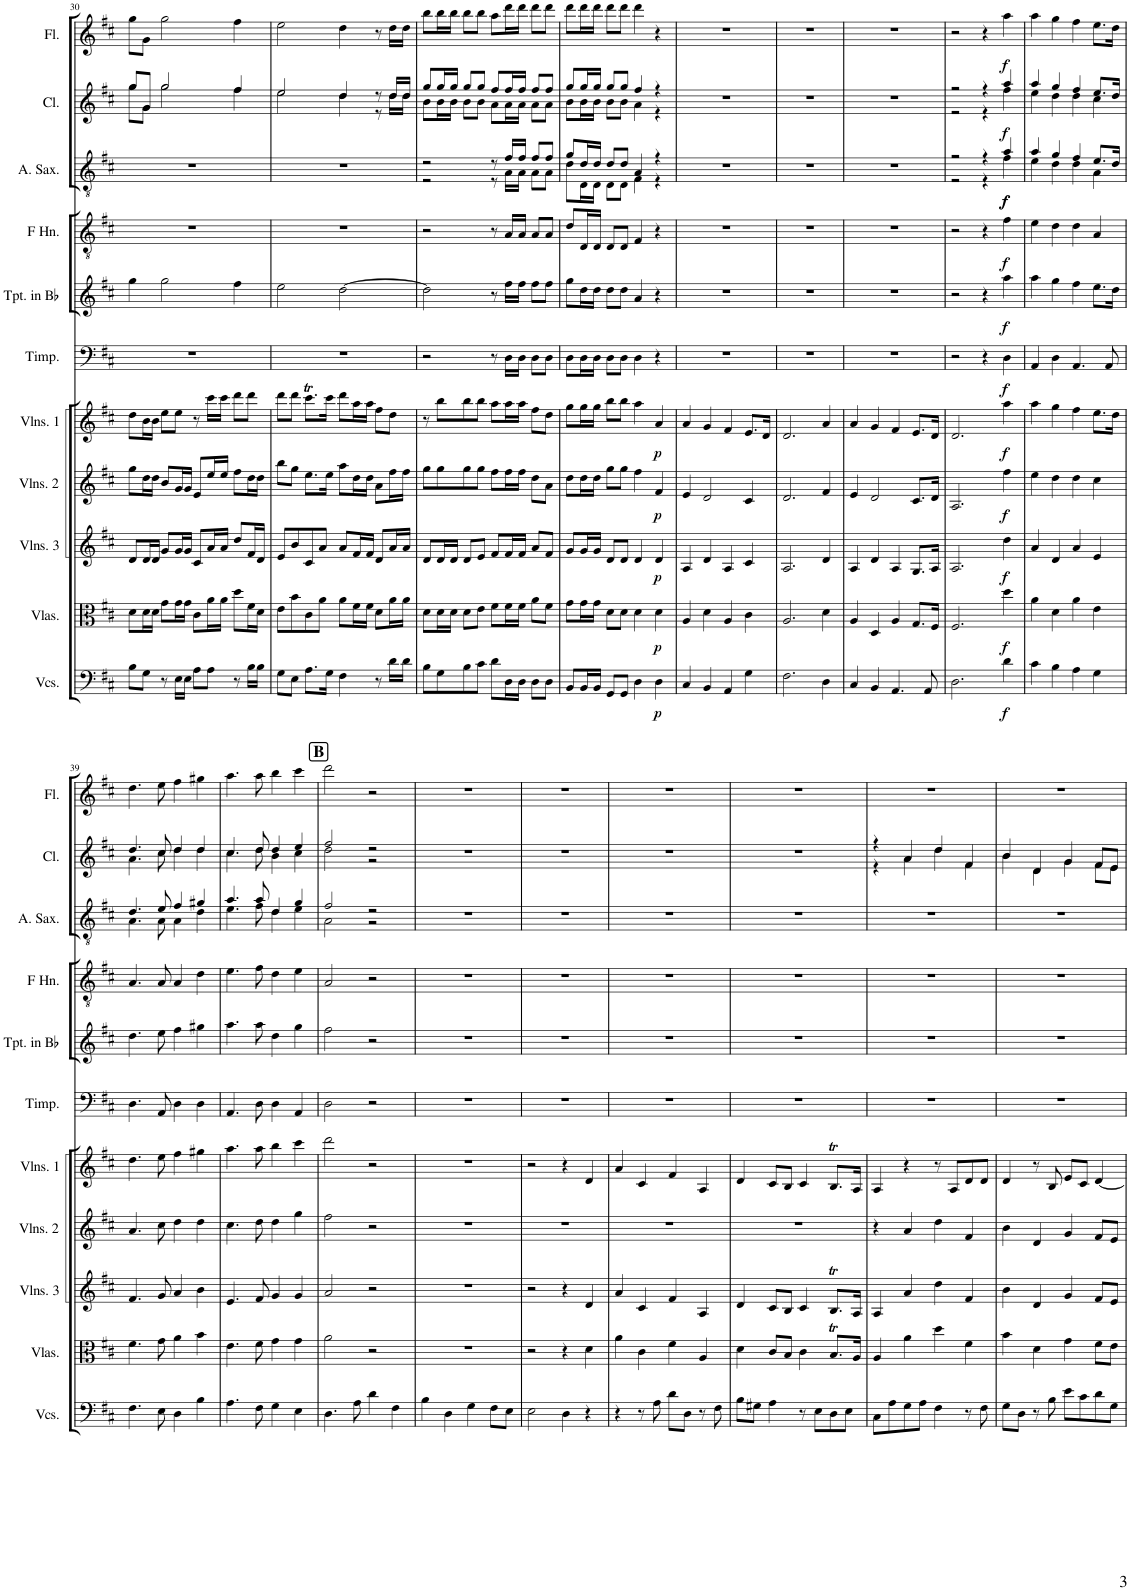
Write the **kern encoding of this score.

**kern	**dynam	**kern	**dynam	**kern	**dynam	**kern	**dynam	**kern	**dynam	**kern	**dynam	**kern	**dynam	**kern	**dynam	**kern	**dynam	**kern	**dynam	**kern	**dynam	**kern	**dynam
*part12	*part12	*part11	*part11	*part10	*part10	*part9	*part9	*part8	*part8	*part7	*part7	*part6	*part6	*part5	*part5	*part4	*part4	*part3	*part3	*part2	*part2	*part1	*part1
*staff12	*staff12	*staff11	*staff11	*staff10	*staff10	*staff9	*staff9	*staff8	*staff8	*staff7	*staff7	*staff6	*staff6	*staff5	*staff5	*staff4	*staff4	*staff3	*staff3	*staff2	*staff2	*staff1	*staff1
*I"Violoncellos	*	*I"Violas	*	*I"Violins 3	*	*I"Violins 2	*	*I"Violins 1	*	*I"Timpani	*	*I"Trumpet in Bb	*	*I"Trumpet	*	*I"Horn in F	*	*I"Alto Saxophone	*	*I"Clarinet	*	*I"Flute	*
*I'Vcs.	*	*I'Vlas.	*	*I'Vlns. 3	*	*I'Vlns. 2	*	*I'Vlns. 1	*	*I'Timp.	*	*I'Tpt. in Bb	*	*I'Tpt.	*	*	*	*I'A. Sax.	*	*I'Cl.	*	*I'Fl.	*
!!LO:PB:g=z
*clefF4	*	*clefC3	*	*clefG2	*	*clefG2	*	*clefG2	*	*clefF4	*	*clefG2	*	*clefG2	*	*clefGv2	*	*clefGv2	*	*clefG2	*	*clefG2	*
*	*	*	*	*	*	*	*	*	*	*	*	*Trd1c2	*	*Trd1c2	*	*Trd4c7	*	*Trd5c9	*	*Trd1c2	*	*	*
*k[f#c#]	*	*k[f#c#]	*	*k[f#c#]	*	*k[f#c#]	*	*k[f#c#]	*	*k[f#c#]	*	*k[f#c#]	*	*k[f#c#]	*	*k[f#c#]	*	*k[f#c#]	*	*k[f#c#]	*	*k[f#c#]	*
*M4/4	*	*M4/4	*	*M4/4	*	*M4/4	*	*M4/4	*	*M4/4	*	*M4/4	*	*M4/4	*	*M4/4	*	*M4/4	*	*M4/4	*	*M4/4	*
*met(c)	*	*met(c)	*	*met(c)	*	*met(c)	*	*met(c)	*	*met(c)	*	*met(c)	*	*met(c)	*	*met(c)	*	*met(c)	*	*met(c)	*	*met(c)	*
=30	=30	=30	=30	=30	=30	=30	=30	=30	=30	=30	=30	=30	=30	=30	=30	=30	=30	=30	=30	=30	=30	=30	=30
*	*	*	*	*	*	*	*	*	*	*	*	*	*	*	*	*	*	*	*	*^	*	*	*
8B\L	.	8d\L	.	8d/L	.	8gg\L	.	8dd\L	.	1r	.	4gg\	.	4gg	.	1r	.	1r	.	8gg/L	8gg\L	.	8gg\L	.
8G\J	.	16d\L	.	16d/L	.	16dd\L	.	16b\L	.	.	.	.	.	.	.	.	.	.	.	8g/J	8g\J	.	8g\J	.
.	.	16d\JJ	.	16d/JJ	.	16dd\JJ	.	16b\JJ	.	.	.	.	.	.	.	.	.	.	.	.	.	.	.	.
8r	.	8g\L	.	8g/L	.	8b/L	.	8ee\L	.	.	.	2gg\	.	2gg	.	.	.	.	.	2gg/	2gg\	.	2gg\	.
16E\LL	.	16g\L	.	16g/L	.	16g/L	.	8ee\J	.	.	.	.	.	.	.	.	.	.	.	.	.	.	.	.
16E\JJ	.	16g\JJ	.	16g/JJ	.	16g/JJ	.	.	.	.	.	.	.	.	.	.	.	.	.	.	.	.	.	.
8A\L	.	8c#\L	.	8c#/L	.	8e/L	.	8r	.	.	.	.	.	.	.	.	.	.	.	.	.	.	.	.
8A\J	.	16a\L	.	16a/L	.	16ee/L	.	16ccc#\LL	.	.	.	.	.	.	.	.	.	.	.	.	.	.	.	.
.	.	16a\JJ	.	16a/JJ	.	16ee/JJ	.	16ccc#\JJ	.	.	.	.	.	.	.	.	.	.	.	.	.	.	.	.
8r	.	8dd\L	.	8dd/L	.	8ff#\L	.	8ddd\L	.	.	.	4ff#\	.	4ff#	.	.	.	.	.	4ff#/	4ff#\	.	4ff#\	.
16B\LL	.	16f#\L	.	16f#/L	.	16dd\L	.	8ddd\J	.	.	.	.	.	.	.	.	.	.	.	.	.	.	.	.
16B\JJ	.	16d\JJ	.	16d/JJ	.	16dd\JJ	.	.	.	.	.	.	.	.	.	.	.	.	.	.	.	.	.	.
=31	=31	=31	=31	=31	=31	=31	=31	=31	=31	=31	=31	=31	=31	=31	=31	=31	=31	=31	=31	=31	=31	=31	=31	=31
8G\L	.	8e\L	.	8e/L	.	8bb\L	.	8ddd\L	.	1r	.	2ee\	.	2ee	.	1r	.	1r	.	2ee/	2ee\	.	2ee\	.
8E\J	.	8b\	.	8b/	.	8gg\J	.	8ddd\J	.	.	.	.	.	.	.	.	.	.	.	.	.	.	.	.
8.A\L	.	8c#\	.	8c#/	.	8.ee\L	.	8.ccc#t\L	.	.	.	.	.	.	.	.	.	.	.	.	.	.	.	.
.	.	8a\J	.	8a/J	.	.	.	.	.	.	.	.	.	.	.	.	.	.	.	.	.	.	.	.
16G\Jk	.	.	.	.	.	16ee\Jk	.	16ccc#\Jk	.	.	.	.	.	.	.	.	.	.	.	.	.	.	.	.
4F#\	.	8a\L	.	8a/L	.	8aa\L	.	8ddd\L	.	.	.	[2dd\	.	[2dd	.	.	.	.	.	4dd/	4dd\	.	4dd\	.
.	.	16f#\L	.	16f#/L	.	16dd\L	.	16aa\L	.	.	.	.	.	.	.	.	.	.	.	.	.	.	.	.
.	.	16f#\JJ	.	16f#/JJ	.	16dd\JJ	.	16aa\JJ	.	.	.	.	.	.	.	.	.	.	.	.	.	.	.	.
8r	.	8d\L	.	8d/L	.	8a\L	.	8ff#\L	.	.	.	.	.	.	.	.	.	.	.	8r	8r	.	8r	.
16d\LL	.	16a\L	.	16a/L	.	16ff#\L	.	8dd\J	.	.	.	.	.	.	.	.	.	.	.	16dd/LL	16dd\LL	.	16dd\LL	.
16d\JJ	.	16a\JJ	.	16a/JJ	.	16ff#\JJ	.	.	.	.	.	.	.	.	.	.	.	.	.	16dd/JJ	16dd\JJ	.	16dd\JJ	.
=32	=32	=32	=32	=32	=32	=32	=32	=32	=32	=32	=32	=32	=32	=32	=32	=32	=32	=32	=32	=32	=32	=32	=32	=32
*	*	*	*	*	*	*	*	*	*	*	*	*	*	*^	*	*	*	*	*	*	*	*	*	*
!	!	!	!	!	!	!	!	!	!	!	!	!	!	!	!LO:N:vis=2	!	!	!	!	!	!	!	!	!	!
*	*	*	*	*	*	*	*	*	*	*	*	*	*	*	*	*	*	*	*^	*	*	*	*	*	*
8B\L	.	8d\L	.	8d/L	.	8gg\L	.	8r	.	2r	.	2dd\]	.	2dd]	8%5r	.	2r	.	2r	2r	.	8gg/L	8b\L	.	8bb\L	.
8G\	.	16d\L	.	16d/L	.	8gg\	.	8bb\L	.	.	.	.	.	.	.	.	.	.	.	.	.	16gg/L	16b\L	.	16bb\L	.
.	.	16d\JJ	.	16d/JJ	.	.	.	.	.	.	.	.	.	.	.	.	.	.	.	.	.	16gg/JJ	16b\JJ	.	16bb\JJ	.
8B\	.	8d\L	.	8d/L	.	8gg\	.	8bb\	.	.	.	.	.	.	.	.	.	.	.	.	.	8gg/L	8b\L	.	8bb\L	.
8c#\J	.	8e\J	.	8e/J	.	8gg\J	.	8bb\J	.	.	.	.	.	.	.	.	.	.	.	.	.	8gg/J	8b\J	.	8bb\J	.
8d\L	.	8f#\L	.	8f#/L	.	8ff#\L	.	8aa\L	.	8r	.	8r	.	8r	.	.	8r	.	8r	8r	.	8ff#/L	8a\L	.	8aa\L	.
16D\L	.	16f#\L	.	16f#/L	.	16ff#\L	.	16aa\L	.	16D\LL	.	16ff#\LL	.	16ff#\LL	16a/LL	.	16A/LL	.	16f#/LL	16A\LL	.	16ff#/L	16a\L	.	16ddd\L	.
16D\JJ	.	16f#\JJ	.	16f#/JJ	.	16ff#\JJ	.	16aa\JJ	.	16D\JJ	.	16ff#\JJ	.	16ff#\JJ	16a/JJ	.	16A/JJ	.	16f#/JJ	16A\JJ	.	16ff#/JJ	16a\JJ	.	16ddd\JJ	.
8D\L	.	8a\L	.	8a/L	.	8dd\L	.	8ff#\L	.	8D\L	.	8ff#\L	.	8ff#\L	8a/L	.	8A/L	.	8f#/L	8A\L	.	8ff#/L	8a\L	.	8ddd\L	.
8D\J	.	8f#\J	.	8f#/J	.	8a\J	.	8dd\J	.	8D\J	.	8ff#\J	.	8ff#\J	8a/J	.	8A/J	.	8f#/J	8A\J	.	8ff#/J	8a\J	.	8ddd\J	.
=33	=33	=33	=33	=33	=33	=33	=33	=33	=33	=33	=33	=33	=33	=33	=33	=33	=33	=33	=33	=33	=33	=33	=33	=33	=33	=33
8BB/L	.	8g\L	.	8g/L	.	8dd\L	.	8gg\L	.	8D\L	.	8gg\L	.	8gg\L	8dd/L	.	8d/L	.	8g/L	8d\L	.	8gg/L	8b\L	.	8ddd\L	.
16BB/L	.	16g\L	.	16g/L	.	16dd\L	.	16gg\L	.	16D\L	.	16dd\L	.	16dd\L	16d/L	.	16D/L	.	16d/L	16D\L	.	16gg/L	16b\L	.	16ddd\L	.
16BB/JJ	.	16g\JJ	.	16g/JJ	.	16dd\JJ	.	16gg\JJ	.	16D\JJ	.	16dd\JJ	.	16dd\JJ	16d/JJ	.	16D/JJ	.	16d/JJ	16D\JJ	.	16gg/JJ	16b\JJ	.	16ddd\JJ	.
8GG/L	.	8d\L	.	8d/L	.	8gg\L	.	8bb\L	.	8D\L	.	8dd\L	.	8dd\L	8d/L	.	8D/L	.	8d/L	8D\L	.	8gg/L	8b\L	.	8ddd\L	.
8GG/J	.	8d\J	.	8d/J	.	8gg\J	.	8bb\J	.	8D\J	.	8dd\J	.	8dd\J	8d/J	.	8D/J	.	8d/J	8D\J	.	8gg/J	8b\J	.	8ddd\J	.
4D\	.	4d\	.	4d/	.	4ff#\	.	4aa\	.	4D\	.	4a/	.	4a	4f#	.	4F#/	.	4A/	4F#\	.	4ff#/	4a\	.	4ddd\	.
!	!LO:DY:b	!	!LO:DY:b	!	!LO:DY:b	!	!LO:DY:b	!	!LO:DY:b	!	!	!	!	!	!	!	!	!	!	!	!	!	!	!	!	!
4D\	p	4d\	p	4d/	p	4f#/	p	4a/	p	4r	.	4r	.	4r	4r	.	4r	.	4r	4r	.	4r	4r	.	4r	.
*	*	*	*	*	*	*	*	*	*	*	*	*	*	*	*	*	*	*	*v	*v	*	*	*	*	*	*
*	*	*	*	*	*	*	*	*	*	*	*	*	*	*v	*v	*	*	*	*	*	*v	*v	*	*	*
=34	=34	=34	=34	=34	=34	=34	=34	=34	=34	=34	=34	=34	=34	=34	=34	=34	=34	=34	=34	=34	=34	=34	=34
4C#/	.	4A/	.	4A/	.	4e/	.	4a/	.	1r	.	1r	.	1r	.	1r	.	1r	.	1r	.	1r	.
4BB/	.	4d\	.	4d/	.	2d/	.	4g/	.	.	.	.	.	.	.	.	.	.	.	.	.	.	.
4AA/	.	4A/	.	4A/	.	.	.	4f#/	.	.	.	.	.	.	.	.	.	.	.	.	.	.	.
4G\	.	4c#\	.	4c#/	.	4c#/	.	8.e/L	.	.	.	.	.	.	.	.	.	.	.	.	.	.	.
.	.	.	.	.	.	.	.	16d/Jk	.	.	.	.	.	.	.	.	.	.	.	.	.	.	.
=35	=35	=35	=35	=35	=35	=35	=35	=35	=35	=35	=35	=35	=35	=35	=35	=35	=35	=35	=35	=35	=35	=35	=35
2.F#\	.	2.A/	.	2.A/	.	2.d/	.	2.d/	.	1r	.	1r	.	1r	.	1r	.	1r	.	1r	.	1r	.
4D\	.	4d\	.	4d/	.	4f#/	.	4a/	.	.	.	.	.	.	.	.	.	.	.	.	.	.	.
=36	=36	=36	=36	=36	=36	=36	=36	=36	=36	=36	=36	=36	=36	=36	=36	=36	=36	=36	=36	=36	=36	=36	=36
4C#/	.	4A/	.	4A/	.	4e/	.	4a/	.	1r	.	1r	.	1r	.	1r	.	1r	.	1r	.	1r	.
4BB/	.	4D/	.	4d/	.	2d/	.	4g/	.	.	.	.	.	.	.	.	.	.	.	.	.	.	.
4.AA/	.	4A/	.	4A/	.	.	.	4f#/	.	.	.	.	.	.	.	.	.	.	.	.	.	.	.
.	.	8.G/L	.	8.G/L	.	8.c#/L	.	8.e/L	.	.	.	.	.	.	.	.	.	.	.	.	.	.	.
8AA/	.	.	.	.	.	.	.	.	.	.	.	.	.	.	.	.	.	.	.	.	.	.	.
.	.	16F#/Jk	.	16A/Jk	.	16d/Jk	.	16d/Jk	.	.	.	.	.	.	.	.	.	.	.	.	.	.	.
=37	=37	=37	=37	=37	=37	=37	=37	=37	=37	=37	=37	=37	=37	=37	=37	=37	=37	=37	=37	=37	=37	=37	=37
*	*	*	*	*	*	*	*	*	*	*	*	*	*	*^	*	*	*	*	*	*	*	*	*
!	!	!	!	!	!	!	!	!	!	!	!	!	!	!	!LO:N:vis=2	!	!	!	!	!	!	!	!	!
*	*	*	*	*	*	*	*	*	*	*	*	*	*	*	*	*	*	*	*^	*	*^	*	*	*
2.D\	.	2.F#/	.	2.A/	.	2.A/	.	2.d/	.	2r	.	2r	.	2r	2.r	.	2r	.	2r	2r	.	2r	2r	.	2r	.
.	.	.	.	.	.	.	.	.	.	4r	.	4r	.	4r	.	.	4r	.	4r	4r	.	4r	4r	.	4r	.
!	!LO:DY:b	!	!LO:DY:b	!	!LO:DY:b	!	!LO:DY:b	!	!LO:DY:b	!	!LO:DY:b	!	!LO:DY:b	!	!	!LO:DY:b	!	!LO:DY:b	!	!	!LO:DY:b	!	!	!	!	!
!	!	!	!	!	!	!	!	!	!	!	!	!	!	!	!	!	!	!	!	!	!LO:DY:n=1:b	!	!	!LO:DY:b	!	!LO:DY:b
4d\	f	4dd\	f	4dd\	f	4ff#\	f	4aa\	f	4D\	f	4aa\	f	4aa	4ff#	f	4f#\	f	4a/	4f#\	f f	4aa/	4ff#\	f	4aa\	f
=38	=38	=38	=38	=38	=38	=38	=38	=38	=38	=38	=38	=38	=38	=38	=38	=38	=38	=38	=38	=38	=38	=38	=38	=38	=38	=38
4c#\	.	4a\	.	4a/	.	4ee\	.	4aa\	.	4AA/	.	4aa\	.	4aa	4ee	.	4e\	.	4a/	4e\	.	4aa/	4ee\	.	4aa\	.
4B\	.	4d\	.	4d/	.	4dd\	.	4gg\	.	4D\	.	4gg\	.	4gg	4dd	.	4d\	.	4g/	4d\	.	4gg/	4dd\	.	4gg\	.
4A\	.	4a\	.	4a/	.	4dd\	.	4ff#\	.	4.AA/	.	4ff#\	.	4ff#	4dd	.	4d\	.	4f#/	4d\	.	4ff#/	4dd\	.	4ff#\	.
4G\	.	4e\	.	4e/	.	4cc#\	.	8.ee\L	.	.	.	8.ee\L	.	8.ee\L	4a	.	4A/	.	8.e/L	4A\	.	8.ee/L	4cc#\	.	8.ee\L	.
.	.	.	.	.	.	.	.	.	.	8AA/	.	.	.	.	.	.	.	.	.	.	.	.	.	.	.	.
.	.	.	.	.	.	.	.	16dd\Jk	.	.	.	16dd\Jk	.	16dd\Jk	.	.	.	.	16d/Jk	.	.	16dd/Jk	.	.	16dd\Jk	.
!!LO:LB:g=z
=39	=39	=39	=39	=39	=39	=39	=39	=39	=39	=39	=39	=39	=39	=39	=39	=39	=39	=39	=39	=39	=39	=39	=39	=39	=39	=39
4.F#\	.	4.f#\	.	4.f#/	.	4.a/	.	4.dd\	.	4.D\	.	4.dd\	.	4.dd	4.a	.	4.A/	.	4.d/	4.A\	.	4.dd/	4.a\	.	4.dd\	.
8E\	.	8g\	.	8g/	.	8cc#\	.	8ee\	.	8AA/	.	8ee\	.	8ee	8a	.	8A/	.	8e/	8A\	.	8cc#/	8cc#\	.	8ee\	.
4D\	.	4a\	.	4a/	.	4dd\	.	4ff#\	.	4D\	.	4ff#\	.	4ff#	4a	.	4A/	.	4f#/	4A\	.	4dd/	4dd\	.	4ff#\	.
4B\	.	4b\	.	4b\	.	4dd\	.	4gg#X\	.	4D\	.	4gg#X\	.	4gg#X	4dd	.	4d\	.	4g#X/	4d\	.	4dd/	4dd\	.	4gg#X\	.
=40	=40	=40	=40	=40	=40	=40	=40	=40	=40	=40	=40	=40	=40	=40	=40	=40	=40	=40	=40	=40	=40	=40	=40	=40	=40	=40
4.A\	.	4.e\	.	4.e/	.	4.cc#\	.	4.aa\	.	4.AA/	.	4.aa\	.	4.aa	4.ee	.	4.e\	.	4.a/	4.e\	.	4.cc#/	4.cc#\	.	4.aa\	.
8F#\	.	8f#\	.	8f#/	.	8dd\	.	8aa\	.	8D\	.	8aa\	.	8aa	8ff#	.	8f#\	.	8a/	8f#\	.	8dd/	8dd\	.	8aa\	.
4G\	.	4g\	.	4g/	.	4dd\	.	4bb\	.	4D\	.	4dd\	.	4dd	4dd	.	4d\	.	4d/	4d\	.	4dd/	4b\	.	4bb\	.
4E\	.	4g\	.	4g/	.	4gg\	.	4ccc#\	.	4AA/	.	4gg\	.	4gg	4ee	.	4e\	.	4g/	4e\	.	4ee/	4cc#\	.	4ccc#\	.
!!LO:REH:place=s1:a:B:cj:fs=14:t=B
=41	=41	=41	=41	=41	=41	=41	=41	=41	=41	=41	=41	=41	=41	=41	=41	=41	=41	=41	=41	=41	=41	=41	=41	=41	=41	=41
4.D\	.	2a\	.	2a/	.	2ff#\	.	2ddd\	.	2D\	.	2ff#\	.	2ff#	2a	.	2A/	.	2f#/	2A\	.	2ff#/	2dd\	.	2ddd\	.
8A\	.	.	.	.	.	.	.	.	.	.	.	.	.	.	.	.	.	.	.	.	.	.	.	.	.	.
4d\	.	2r	.	2r	.	2r	.	2r	.	2r	.	2r	.	2r	2r	.	2r	.	2r	2r	.	2r	2r	.	2r	.
4F#\	.	.	.	.	.	.	.	.	.	.	.	.	.	.	.	.	.	.	.	.	.	.	.	.	.	.
*	*	*	*	*	*	*	*	*	*	*	*	*	*	*	*	*	*	*	*v	*v	*	*	*	*	*	*
*	*	*	*	*	*	*	*	*	*	*	*	*	*	*v	*v	*	*	*	*	*	*v	*v	*	*	*
=42	=42	=42	=42	=42	=42	=42	=42	=42	=42	=42	=42	=42	=42	=42	=42	=42	=42	=42	=42	=42	=42	=42	=42
4B\	.	1r	.	1r	.	1r	.	1r	.	1r	.	1r	.	1r	.	1r	.	1r	.	1r	.	1r	.
4D\	.	.	.	.	.	.	.	.	.	.	.	.	.	.	.	.	.	.	.	.	.	.	.
4G\	.	.	.	.	.	.	.	.	.	.	.	.	.	.	.	.	.	.	.	.	.	.	.
8F#\L	.	.	.	.	.	.	.	.	.	.	.	.	.	.	.	.	.	.	.	.	.	.	.
8E\J	.	.	.	.	.	.	.	.	.	.	.	.	.	.	.	.	.	.	.	.	.	.	.
=43	=43	=43	=43	=43	=43	=43	=43	=43	=43	=43	=43	=43	=43	=43	=43	=43	=43	=43	=43	=43	=43	=43	=43
2E\	.	2r	.	2r	.	1r	.	2r	.	1r	.	1r	.	1r	.	1r	.	1r	.	1r	.	1r	.
4D\	.	4r	.	4r	.	.	.	4r	.	.	.	.	.	.	.	.	.	.	.	.	.	.	.
4r	.	4d\	.	4d/	.	.	.	4d/	.	.	.	.	.	.	.	.	.	.	.	.	.	.	.
=44	=44	=44	=44	=44	=44	=44	=44	=44	=44	=44	=44	=44	=44	=44	=44	=44	=44	=44	=44	=44	=44	=44	=44
4r	.	4a\	.	4a/	.	1r	.	4a/	.	1r	.	1r	.	1r	.	1r	.	1r	.	1r	.	1r	.
8r	.	4c#\	.	4c#/	.	.	.	4c#/	.	.	.	.	.	.	.	.	.	.	.	.	.	.	.
8A\	.	.	.	.	.	.	.	.	.	.	.	.	.	.	.	.	.	.	.	.	.	.	.
8d\L	.	4f#\	.	4f#/	.	.	.	4f#/	.	.	.	.	.	.	.	.	.	.	.	.	.	.	.
8D\J	.	.	.	.	.	.	.	.	.	.	.	.	.	.	.	.	.	.	.	.	.	.	.
8r	.	4A/	.	4A/	.	.	.	4A/	.	.	.	.	.	.	.	.	.	.	.	.	.	.	.
8F#\	.	.	.	.	.	.	.	.	.	.	.	.	.	.	.	.	.	.	.	.	.	.	.
=45	=45	=45	=45	=45	=45	=45	=45	=45	=45	=45	=45	=45	=45	=45	=45	=45	=45	=45	=45	=45	=45	=45	=45
8B\L	.	4d\	.	4d/	.	1r	.	4d/	.	1r	.	1r	.	1r	.	1r	.	1r	.	1r	.	1r	.
8G#X\J	.	.	.	.	.	.	.	.	.	.	.	.	.	.	.	.	.	.	.	.	.	.	.
4A\	.	8c#/L	.	8c#/L	.	.	.	8c#/L	.	.	.	.	.	.	.	.	.	.	.	.	.	.	.
.	.	8B/J	.	8B/J	.	.	.	8B/J	.	.	.	.	.	.	.	.	.	.	.	.	.	.	.
8r	.	4c#\	.	4c#/	.	.	.	4c#/	.	.	.	.	.	.	.	.	.	.	.	.	.	.	.
8E\L	.	.	.	.	.	.	.	.	.	.	.	.	.	.	.	.	.	.	.	.	.	.	.
8D\	.	8.BT/L	.	8.BT/L	.	.	.	8.BT/L	.	.	.	.	.	.	.	.	.	.	.	.	.	.	.
8E\J	.	.	.	.	.	.	.	.	.	.	.	.	.	.	.	.	.	.	.	.	.	.	.
.	.	16A/Jk	.	16A/Jk	.	.	.	16A/Jk	.	.	.	.	.	.	.	.	.	.	.	.	.	.	.
=46	=46	=46	=46	=46	=46	=46	=46	=46	=46	=46	=46	=46	=46	=46	=46	=46	=46	=46	=46	=46	=46	=46	=46
*	*	*	*	*	*	*	*	*	*	*	*	*	*	*	*	*	*	*	*	*^	*	*	*
8C#\L	.	4A/	.	4A/	.	4r	.	4A/	.	1r	.	1r	.	1r	.	1r	.	1r	.	4r	4r	.	1r	.
8A\	.	.	.	.	.	.	.	.	.	.	.	.	.	.	.	.	.	.	.	.	.	.	.	.
8G\	.	4a\	.	4a/	.	4a/	.	4r	.	.	.	.	.	.	.	.	.	.	.	4a/	4a\	.	.	.
8A\J	.	.	.	.	.	.	.	.	.	.	.	.	.	.	.	.	.	.	.	.	.	.	.	.
4F#\	.	4dd\	.	4dd\	.	4dd\	.	8r	.	.	.	.	.	.	.	.	.	.	.	4dd/	4dd\	.	.	.
.	.	.	.	.	.	.	.	8A/L	.	.	.	.	.	.	.	.	.	.	.	.	.	.	.	.
8r	.	4f#\	.	4f#/	.	4f#/	.	8d/	.	.	.	.	.	.	.	.	.	.	.	4f#/	4f#\	.	.	.
8F#\	.	.	.	.	.	.	.	8d/J	.	.	.	.	.	.	.	.	.	.	.	.	.	.	.	.
=47	=47	=47	=47	=47	=47	=47	=47	=47	=47	=47	=47	=47	=47	=47	=47	=47	=47	=47	=47	=47	=47	=47	=47	=47
8G\L	.	4b\	.	4b\	.	4b\	.	4d/	.	1r	.	1r	.	1r	.	1r	.	1r	.	4b/	4b\	.	1r	.
8D\J	.	.	.	.	.	.	.	.	.	.	.	.	.	.	.	.	.	.	.	.	.	.	.	.
8r	.	4d\	.	4d/	.	4d/	.	8r	.	.	.	.	.	.	.	.	.	.	.	4d/	4d\	.	.	.
8B\	.	.	.	.	.	.	.	8B/	.	.	.	.	.	.	.	.	.	.	.	.	.	.	.	.
8e\L	.	4g\	.	4g/	.	4g/	.	8e/L	.	.	.	.	.	.	.	.	.	.	.	4g/	4g\	.	.	.
8c#\	.	.	.	.	.	.	.	8c#/J	.	.	.	.	.	.	.	.	.	.	.	.	.	.	.	.
8d\	.	8f#\L	.	8f#/L	.	8f#/L	.	[4d/	.	.	.	.	.	.	.	.	.	.	.	8f#/L	8f#\L	.	.	.
8G\J	.	8e\J	.	8e/J	.	8e/J	.	.	.	.	.	.	.	.	.	.	.	.	.	8e/J	8e\J	.	.	.
*	*	*	*	*	*	*	*	*	*	*	*	*	*	*	*	*	*	*	*	*v	*v	*	*	*
=	=	=	=	=	=	=	=	=	=	=	=	=	=	=	=	=	=	=	=	=	=	=	=
*-	*-	*-	*-	*-	*-	*-	*-	*-	*-	*-	*-	*-	*-	*-	*-	*-	*-	*-	*-	*-	*-	*-	*-
